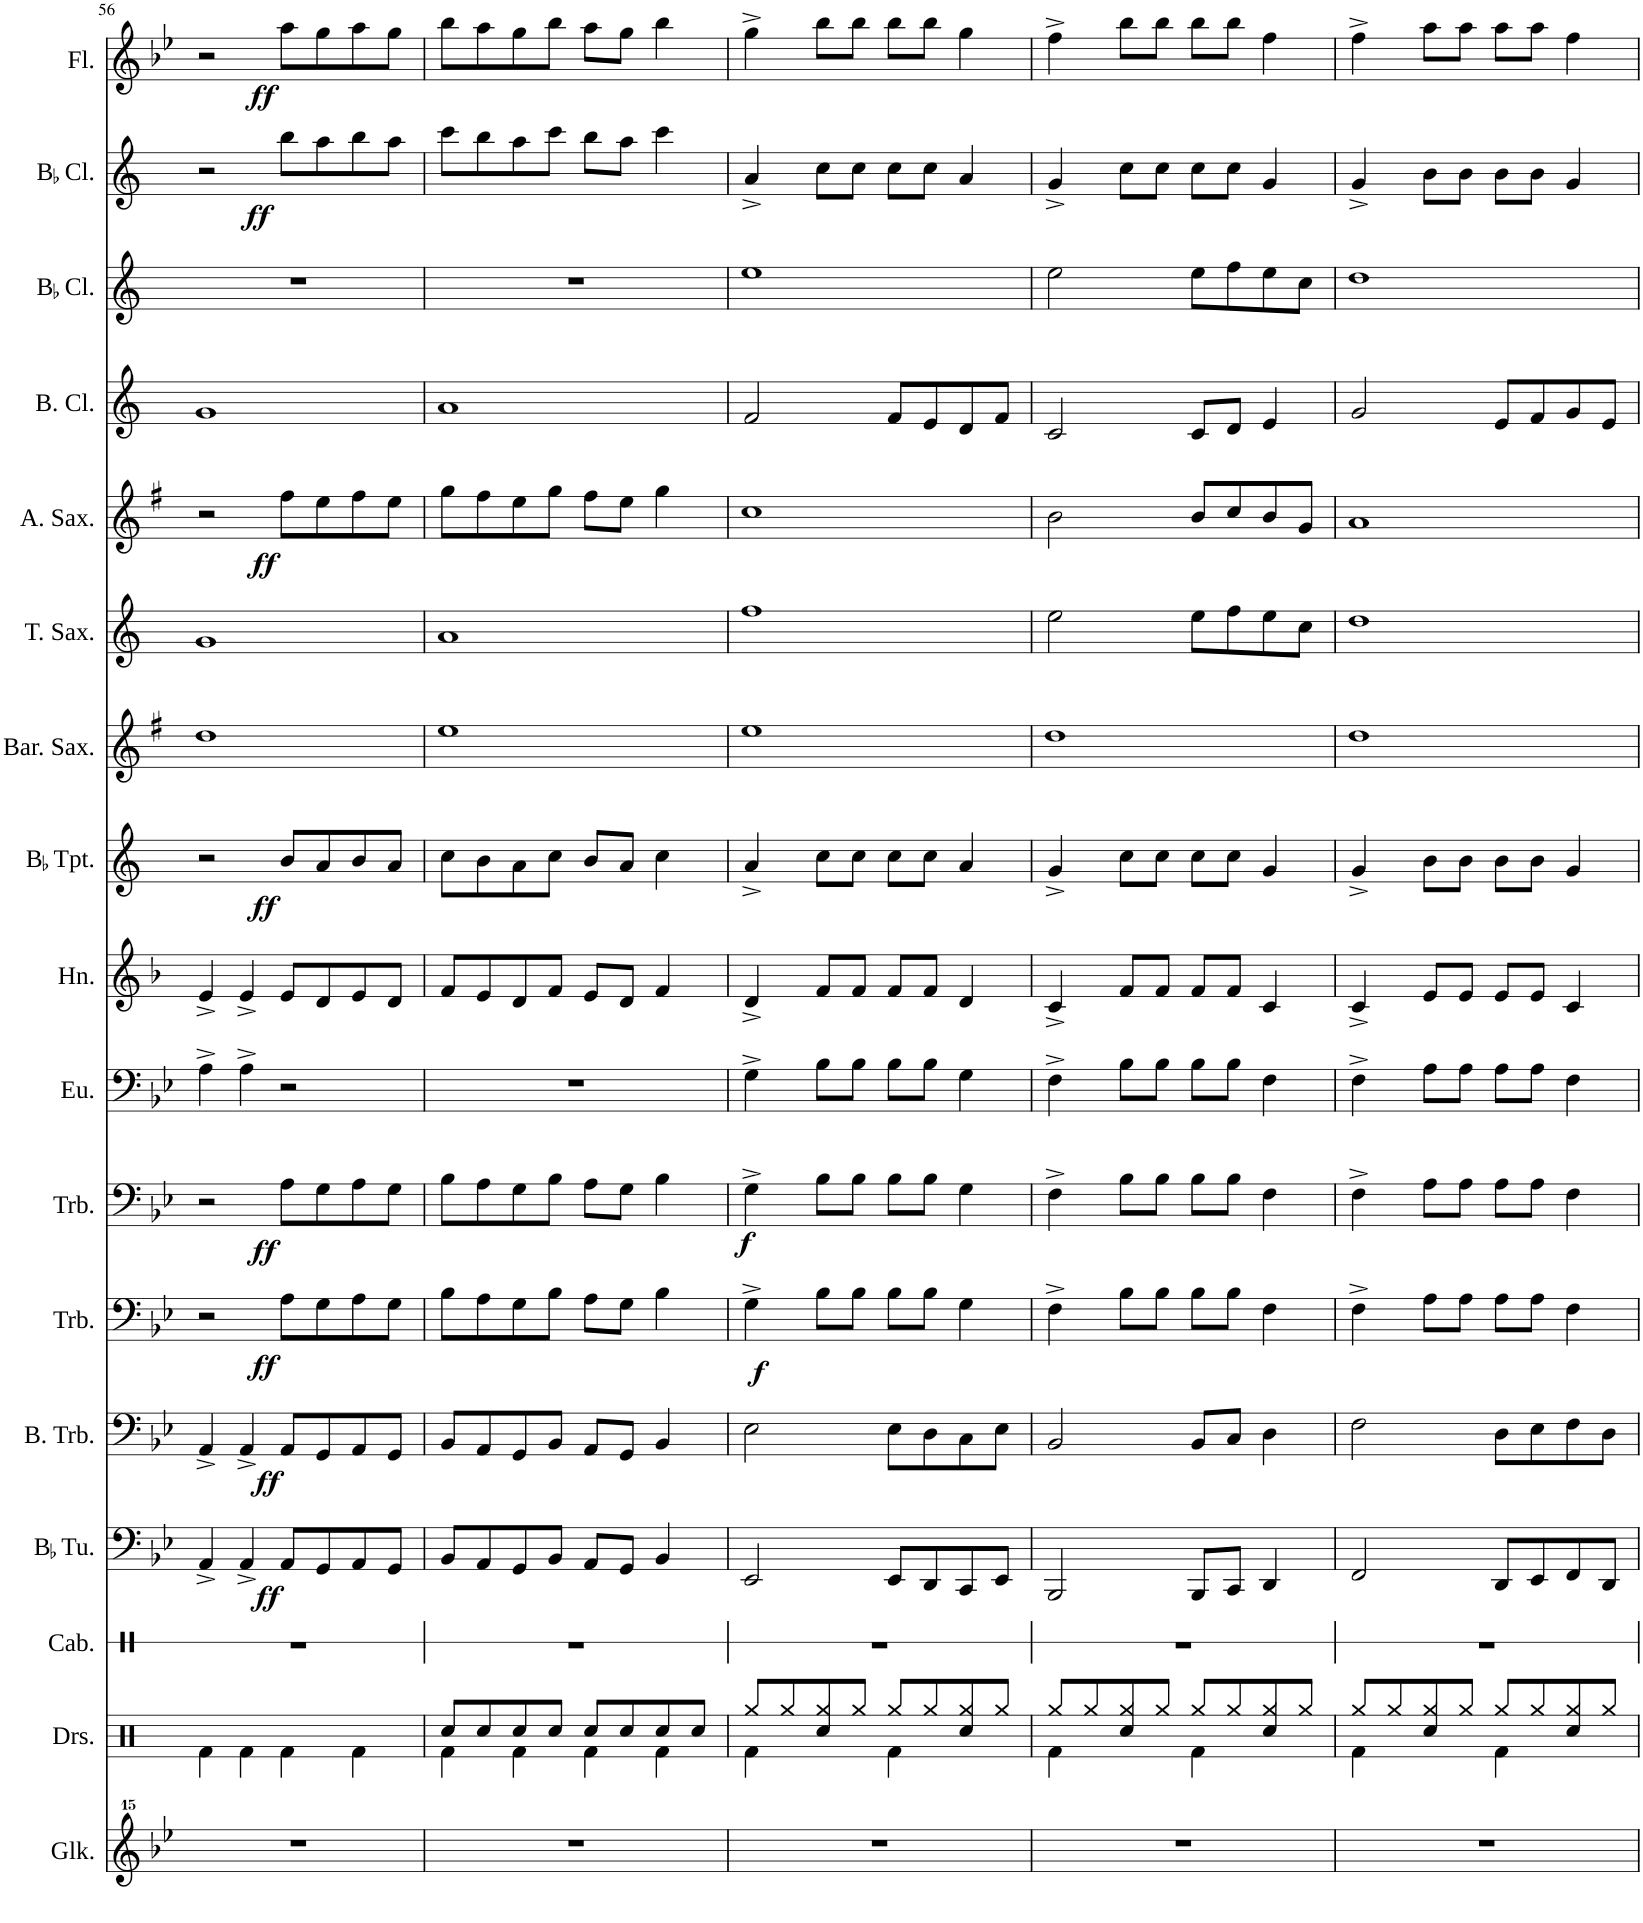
**kern	**kern	**kern	**kern	**dynam	**kern	**dynam	**kern	**dynam	**kern	**dynam	**kern	**kern	**kern	**dynam	**kern	**kern	**kern	**dynam	**kern	**kern	**kern	**dynam	**kern	**dynam
*part17	*part16	*part15	*part14	*part14	*part13	*part13	*part12	*part12	*part11	*part11	*part10	*part9	*part8	*part8	*part7	*part6	*part5	*part5	*part4	*part3	*part2	*part2	*part1	*part1
*staff17	*staff16	*staff15	*staff14	*staff14	*staff13	*staff13	*staff12	*staff12	*staff11	*staff11	*staff10	*staff9	*staff8	*staff8	*staff7	*staff6	*staff5	*staff5	*staff4	*staff3	*staff2	*staff2	*staff1	*staff1
*I"Glockenspiel	*I"Drumset	*I"Cabasa	*I"BaccidentalFlat Tuba	*	*I"Bass Trombone	*	*I"Trombone	*	*I"Trombone	*	*I"Euphonium	*I"Horn	*I"BaccidentalFlat Trumpet	*	*I"Baritone Saxophone	*I"Tenor Saxophone	*I"Alto Saxophone	*	*I"Bass Clarinet	*I"BaccidentalFlat Clarinet	*I"BaccidentalFlat Clarinet	*	*I"Flute	*
*I'Glk.	*I'Drs.	*I'Cab.	*I'BaccidentalFlat Tu.	*	*I'B. Trb.	*	*I'Trb.	*	*I'Trb.	*	*I'Eu.	*I'Hn.	*I'BaccidentalFlat Tpt.	*	*I'Bar. Sax.	*I'T. Sax.	*I'A. Sax.	*	*I'B. Cl.	*I'BaccidentalFlat Cl.	*I'BaccidentalFlat Cl.	*	*I'Fl.	*
!!LO:PB:g=z
*clefG^^2	*clefX	*clefX	*clefF4	*	*clefF4	*	*clefF4	*	*clefF4	*	*clefF4	*clefG2	*clefG2	*	*clefG2	*clefG2	*clefG2	*	*clefG2	*clefG2	*clefG2	*	*clefG2	*
*	*	*	*	*	*	*	*	*	*	*	*	*Trd4c7	*Trd1c2	*	*Trd12c21	*Trd8c14	*Trd5c9	*	*Trd8c14	*Trd1c2	*Trd1c2	*	*	*
*k[b-e-]	*k[]	*k[]	*k[b-e-]	*	*k[b-e-]	*	*k[b-e-]	*	*k[b-e-]	*	*k[b-e-]	*k[b-]	*k[]	*	*k[f#]	*k[]	*k[f#]	*	*k[]	*k[]	*k[]	*	*k[b-e-]	*
*M4/4	*M4/4	*M4/4	*M4/4	*	*M4/4	*	*M4/4	*	*M4/4	*	*M4/4	*M4/4	*M4/4	*	*M4/4	*M4/4	*M4/4	*	*M4/4	*M4/4	*M4/4	*	*M4/4	*
=56	=56	=56	=56	=56	=56	=56	=56	=56	=56	=56	=56	=56	=56	=56	=56	=56	=56	=56	=56	=56	=56	=56	=56	=56
1r	4Rf\	1r	4AA^/	.	4AA^/	.	2r	.	2r	.	4A^\	4e^/	2r	.	1dd	1g	2r	.	1g	1r	2r	.	2r	.
.	4Rf\	.	4AA^/	.	4AA^/	.	.	.	.	.	4A^\	4e^/	.	.	.	.	.	.	.	.	.	.	.	.
!	!	!	!	!LO:DY:b	!	!LO:DY:b	!	!LO:DY:b	!	!LO:DY:b	!	!	!	!LO:DY:b	!	!	!	!LO:DY:b	!	!	!	!LO:DY:b	!	!LO:DY:b
.	4Rf\	.	8AA/L	ff	8AA/L	ff	8A\L	ff	8A\L	ff	2r	8e/L	8b/L	ff	.	.	8ff#\L	ff	.	.	8bb\L	ff	8aa\L	ff
.	.	.	8GG/	.	8GG/	.	8G\	.	8G\	.	.	8d/	8a/	.	.	.	8ee\	.	.	.	8aa\	.	8gg\	.
.	4Rf\	.	8AA/	.	8AA/	.	8A\	.	8A\	.	.	8e/	8b/	.	.	.	8ff#\	.	.	.	8bb\	.	8aa\	.
.	.	.	8GG/J	.	8GG/J	.	8G\J	.	8G\J	.	.	8d/J	8a/J	.	.	.	8ee\J	.	.	.	8aa\J	.	8gg\J	.
=57	=57	=57	=57	=57	=57	=57	=57	=57	=57	=57	=57	=57	=57	=57	=57	=57	=57	=57	=57	=57	=57	=57	=57	=57
*	*^	*	*	*	*	*	*	*	*	*	*	*	*	*	*	*	*	*	*	*	*	*	*	*
1r	4Rf\	8Rcc/L	1r	8BB-/L	.	8BB-/L	.	8B-\L	.	8B-\L	.	1r	8f/L	8cc\L	.	1ee	1a	8gg\L	.	1a	1r	8ccc\L	.	8bb-\L	.
.	.	8Rcc/	.	8AA/	.	8AA/	.	8A\	.	8A\	.	.	8e/	8b\	.	.	.	8ff#\	.	.	.	8bb\	.	8aa\	.
.	4Rf\	8Rcc/	.	8GG/	.	8GG/	.	8G\	.	8G\	.	.	8d/	8a\	.	.	.	8ee\	.	.	.	8aa\	.	8gg\	.
.	.	8Rcc/J	.	8BB-/J	.	8BB-/J	.	8B-\J	.	8B-\J	.	.	8f/J	8cc\J	.	.	.	8gg\J	.	.	.	8ccc\J	.	8bb-\J	.
.	4Rf\	8Rcc/L	.	8AA/L	.	8AA/L	.	8A\L	.	8A\L	.	.	8e/L	8b/L	.	.	.	8ff#\L	.	.	.	8bb\L	.	8aa\L	.
.	.	8Rcc/	.	8GG/J	.	8GG/J	.	8G\J	.	8G\J	.	.	8d/J	8a/J	.	.	.	8ee\J	.	.	.	8aa\J	.	8gg\J	.
.	4Rf\	8Rcc/	.	4BB-/	.	4BB-/	.	4B-\	.	4B-\	.	.	4f/	4cc\	.	.	.	4gg\	.	.	.	4ccc\	.	4bb-\	.
.	.	8Rcc/J	.	.	.	.	.	.	.	.	.	.	.	.	.	.	.	.	.	.	.	.	.	.	.
=58	=58	=58	=58	=58	=58	=58	=58	=58	=58	=58	=58	=58	=58	=58	=58	=58	=58	=58	=58	=58	=58	=58	=58	=58	=58
!	!	!	!	!	!	!	!	!	!LO:DY:b	!	!LO:DY:b	!	!	!	!	!	!	!	!	!	!	!	!	!	!
1r	4Rf\	8Rgg/L	1r	2EE-/	.	2E-\	.	4G^\	f	4G^\	f	4G^\	4d^/	4a^/	.	1ee	1ff	1cc	.	2f/	1ee	4a^/	.	4gg^\	.
.	.	8Rgg/	.	.	.	.	.	.	.	.	.	.	.	.	.	.	.	.	.	.	.	.	.	.	.
.	4Rcc/	8Rgg/	.	.	.	.	.	8B-\L	.	8B-\L	.	8B-\L	8f/L	8cc\L	.	.	.	.	.	.	.	8cc\L	.	8bb-\L	.
.	.	8Rgg/J	.	.	.	.	.	8B-\J	.	8B-\J	.	8B-\J	8f/J	8cc\J	.	.	.	.	.	.	.	8cc\J	.	8bb-\J	.
.	4Rf\	8Rgg/L	.	8EE-/L	.	8E-\L	.	8B-\L	.	8B-\L	.	8B-\L	8f/L	8cc\L	.	.	.	.	.	8f/L	.	8cc\L	.	8bb-\L	.
.	.	8Rgg/	.	8DD/	.	8D\	.	8B-\J	.	8B-\J	.	8B-\J	8f/J	8cc\J	.	.	.	.	.	8e/	.	8cc\J	.	8bb-\J	.
.	4Rcc/	8Rgg/	.	8CC/	.	8C\	.	4G\	.	4G\	.	4G\	4d/	4a/	.	.	.	.	.	8d/	.	4a/	.	4gg\	.
.	.	8Rgg/J	.	8EE-/J	.	8E-\J	.	.	.	.	.	.	.	.	.	.	.	.	.	8f/J	.	.	.	.	.
=59	=59	=59	=59	=59	=59	=59	=59	=59	=59	=59	=59	=59	=59	=59	=59	=59	=59	=59	=59	=59	=59	=59	=59	=59	=59
1r	4Rf\	8Rgg/L	1r	2BBB-/	.	2BB-/	.	4F^\	.	4F^\	.	4F^\	4c^/	4g^/	.	1dd	2ee\	2b\	.	2c/	2ee\	4g^/	.	4ff^\	.
.	.	8Rgg/	.	.	.	.	.	.	.	.	.	.	.	.	.	.	.	.	.	.	.	.	.	.	.
.	4Rcc/	8Rgg/	.	.	.	.	.	8B-\L	.	8B-\L	.	8B-\L	8f/L	8cc\L	.	.	.	.	.	.	.	8cc\L	.	8bb-\L	.
.	.	8Rgg/J	.	.	.	.	.	8B-\J	.	8B-\J	.	8B-\J	8f/J	8cc\J	.	.	.	.	.	.	.	8cc\J	.	8bb-\J	.
.	4Rf\	8Rgg/L	.	8BBB-/L	.	8BB-/L	.	8B-\L	.	8B-\L	.	8B-\L	8f/L	8cc\L	.	.	8ee\L	8b/L	.	8c/L	8ee\L	8cc\L	.	8bb-\L	.
.	.	8Rgg/	.	8CC/J	.	8C/J	.	8B-\J	.	8B-\J	.	8B-\J	8f/J	8cc\J	.	.	8ff\	8cc/	.	8d/J	8ff\	8cc\J	.	8bb-\J	.
.	4Rcc/	8Rgg/	.	4DD/	.	4D\	.	4F\	.	4F\	.	4F\	4c/	4g/	.	.	8ee\	8b/	.	4e/	8ee\	4g/	.	4ff\	.
.	.	8Rgg/J	.	.	.	.	.	.	.	.	.	.	.	.	.	.	8cc\J	8g/J	.	.	8cc\J	.	.	.	.
=60	=60	=60	=60	=60	=60	=60	=60	=60	=60	=60	=60	=60	=60	=60	=60	=60	=60	=60	=60	=60	=60	=60	=60	=60	=60
1r	4Rf\	8Rgg/L	1r	2FF/	.	2F\	.	4F^\	.	4F^\	.	4F^\	4c^/	4g^/	.	1dd	1dd	1a	.	2g/	1dd	4g^/	.	4ff^\	.
.	.	8Rgg/	.	.	.	.	.	.	.	.	.	.	.	.	.	.	.	.	.	.	.	.	.	.	.
.	4Rcc/	8Rgg/	.	.	.	.	.	8A\L	.	8A\L	.	8A\L	8e/L	8b\L	.	.	.	.	.	.	.	8b\L	.	8aa\L	.
.	.	8Rgg/J	.	.	.	.	.	8A\J	.	8A\J	.	8A\J	8e/J	8b\J	.	.	.	.	.	.	.	8b\J	.	8aa\J	.
.	4Rf\	8Rgg/L	.	8DD/L	.	8D\L	.	8A\L	.	8A\L	.	8A\L	8e/L	8b\L	.	.	.	.	.	8e/L	.	8b\L	.	8aa\L	.
.	.	8Rgg/	.	8EE-/	.	8E-\	.	8A\J	.	8A\J	.	8A\J	8e/J	8b\J	.	.	.	.	.	8f/	.	8b\J	.	8aa\J	.
.	4Rcc/	8Rgg/	.	8FF/	.	8F\	.	4F\	.	4F\	.	4F\	4c/	4g/	.	.	.	.	.	8g/	.	4g/	.	4ff\	.
.	.	8Rgg/J	.	8DD/J	.	8D\J	.	.	.	.	.	.	.	.	.	.	.	.	.	8e/J	.	.	.	.	.
*	*v	*v	*	*	*	*	*	*	*	*	*	*	*	*	*	*	*	*	*	*	*	*	*	*	*
=	=	=	=	=	=	=	=	=	=	=	=	=	=	=	=	=	=	=	=	=	=	=	=	=
*-	*-	*-	*-	*-	*-	*-	*-	*-	*-	*-	*-	*-	*-	*-	*-	*-	*-	*-	*-	*-	*-	*-	*-	*-
